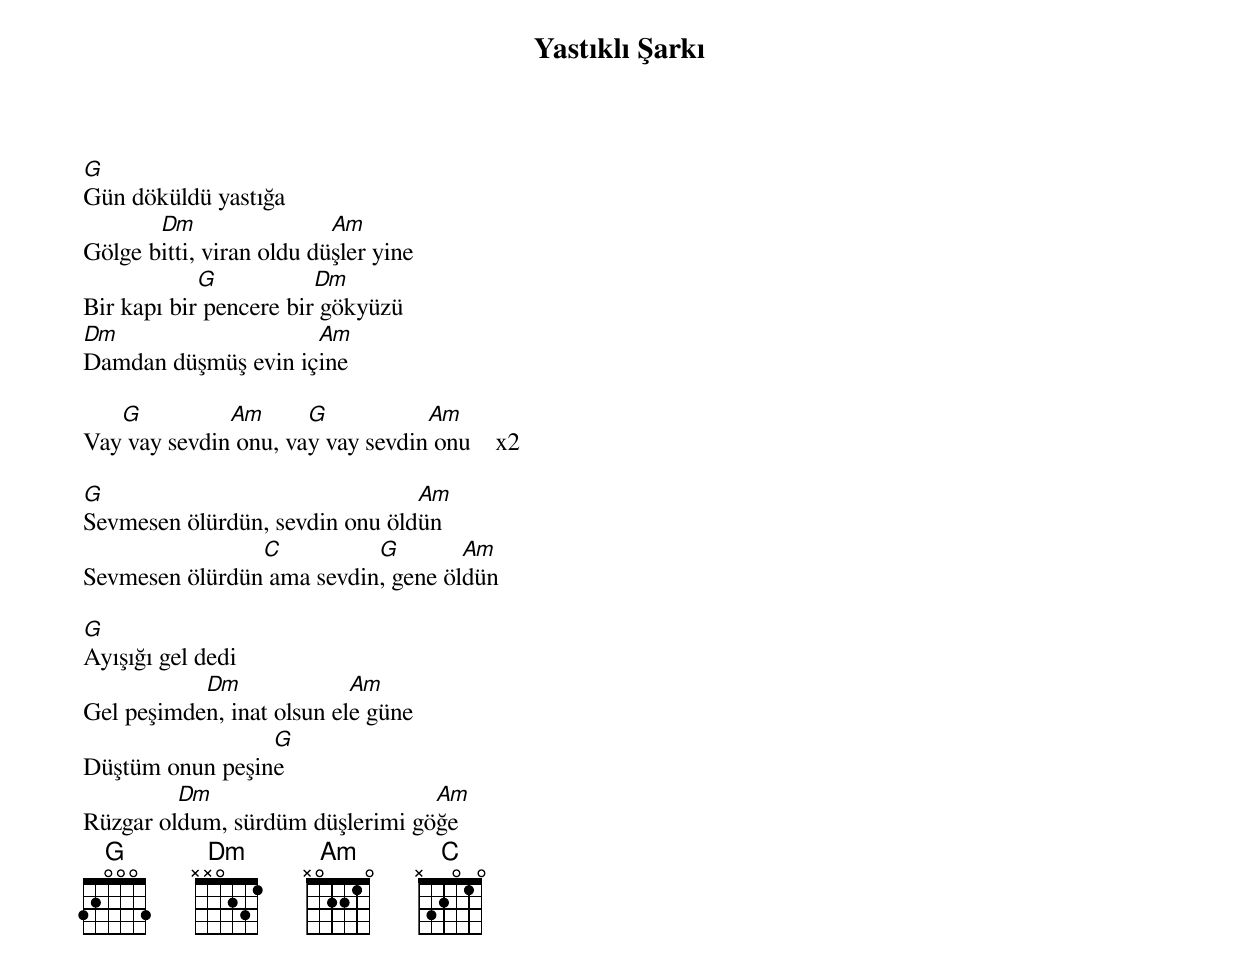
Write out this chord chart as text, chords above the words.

{title: Yastıklı Şarkı}
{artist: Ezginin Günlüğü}

G
Gün döküldü yastığa
       Dm                 Am
Gölge bitti, viran oldu düşler yine
            G           Dm
Bir kapı bir pencere bir gökyüzü
Dm                   Am
Damdan düşmüş evin içine

   G          Am      G           Am
Vay vay sevdin onu, vay vay sevdin onu    x2

G                               Am
Sevmesen ölürdün, sevdin onu öldün
                C          G        Am
Sevmesen ölürdün ama sevdin, gene öldün

G
Ayışığı gel dedi
           Dm              Am
Gel peşimden, inat olsun ele güne
                 G
Düştüm onun peşine
         Dm                      Am
Rüzgar oldum, sürdüm düşlerimi göğe
